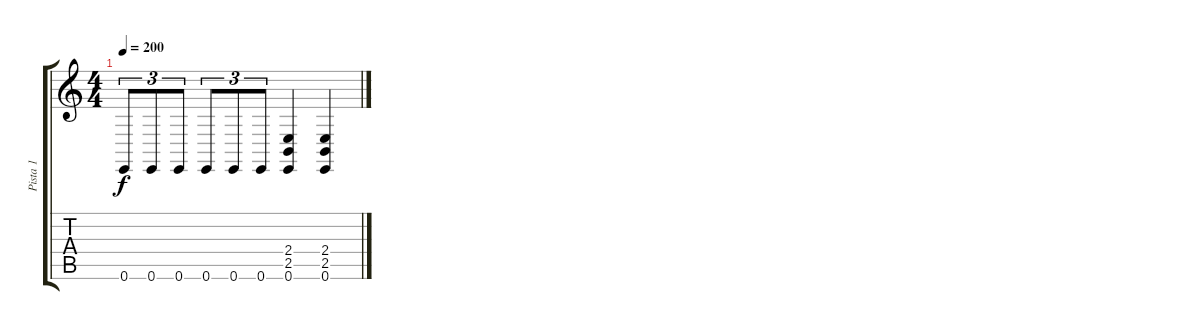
\track ("Pista 1" "Pista 1") {instrument cello}
\staff {score tabs}
\tuning (E4 B3 G3 D3 A2 E2) {hide}
\ts (4 4)
\tempo 200
\clef g2
\ks c
0.6.8{tu (3 2) dy f} 0.6.8{tu (3 2)} 0.6.8{tu (3 2)} 0.6.8{tu (3 2)} 0.6.8{tu (3 2)} 0.6.8{tu (3 2)} (2.4 2.5 0.6).4 (2.4 2.5 0.6).4
